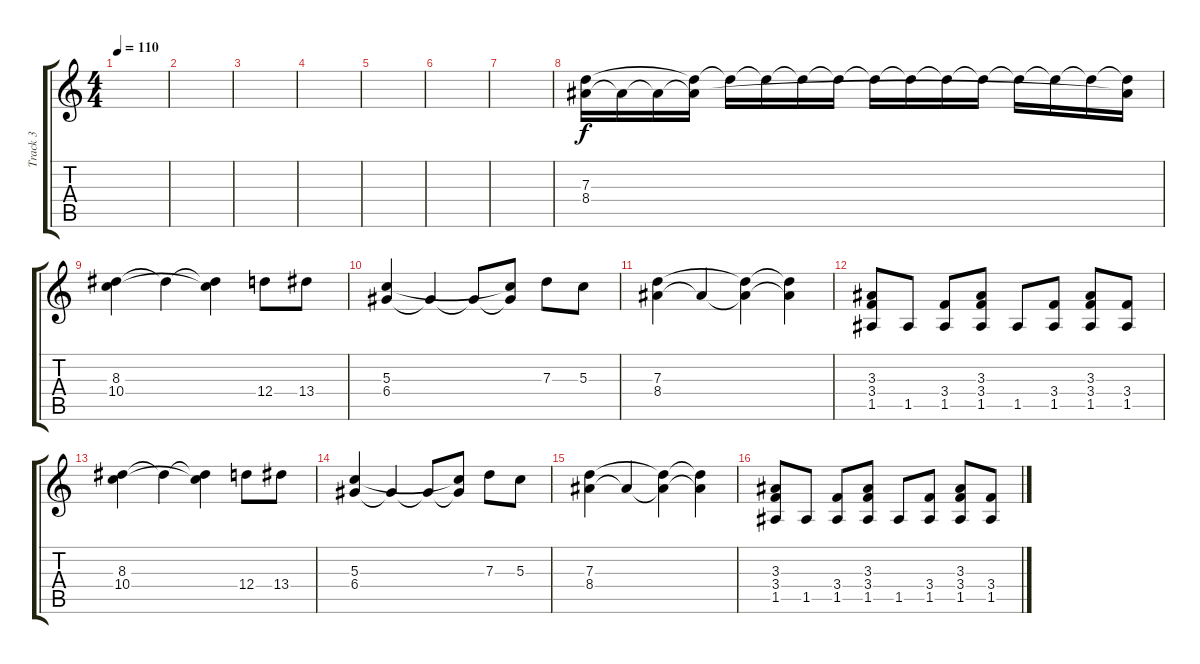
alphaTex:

\track ("Track 3" "Track 3") {instrument distortionguitar}
\staff {score tabs}
\tuning (E4 B3 G3 D3 A2 E2) {hide}
\ts (4 4)
\tempo 110
\clef g2
\ks c
|
|
|
|
|
|
|
(7.3 8.4).16{volume 0} 8.4{t}.16{volume 2} 8.4{t}.16{volume 4} (7.3{t} 8.4{t}).16{volume 6} 7.3{t}.16{volume 8} 7.3{t}.16 7.3{t}.16{volume 10} 7.3{t}.16 7.3{t}.16 7.3{t}.16 7.3{t}.16 7.3{t}.16 7.3{t}.16{volume 11} 7.3{t}.16 7.3{t}.16 (7.3{t} 8.4{t}).16 |
(8.3 10.4).4 8.3{t}.4 (8.3{t} 10.4{t}).4 12.4.8 13.4.8 |
(5.3 6.4).4 6.4{t}.4 6.4{t}.8 (5.3{t} 6.4{t}).8 7.3.8 5.3.8 |
(7.3 8.4).4 8.4{t}.4 (7.3{t} 8.4{t}).4 (7.3{t} 8.4{t}).4 |
(3.3 3.4 1.5).8 1.5.8 (3.4 1.5).8 (3.3 3.4 1.5).8 1.5.8 (3.4 1.5).8 (3.3 3.4 1.5).8 (3.4 1.5).8 |
(8.3 10.4).4 8.3{t}.4 (8.3{t} 10.4{t}).4 12.4.8 13.4.8 |
(5.3 6.4).4 6.4{t}.4 6.4{t}.8 (5.3{t} 6.4{t}).8 7.3.8 5.3.8 |
(7.3 8.4).4 8.4{t}.4 (7.3{t} 8.4{t}).4 (7.3{t} 8.4{t}).4 |
(3.3 3.4 1.5).8 1.5.8 (3.4 1.5).8 (3.3 3.4 1.5).8 1.5.8 (3.4 1.5).8 (3.3 3.4 1.5).8 (3.4 1.5).8
